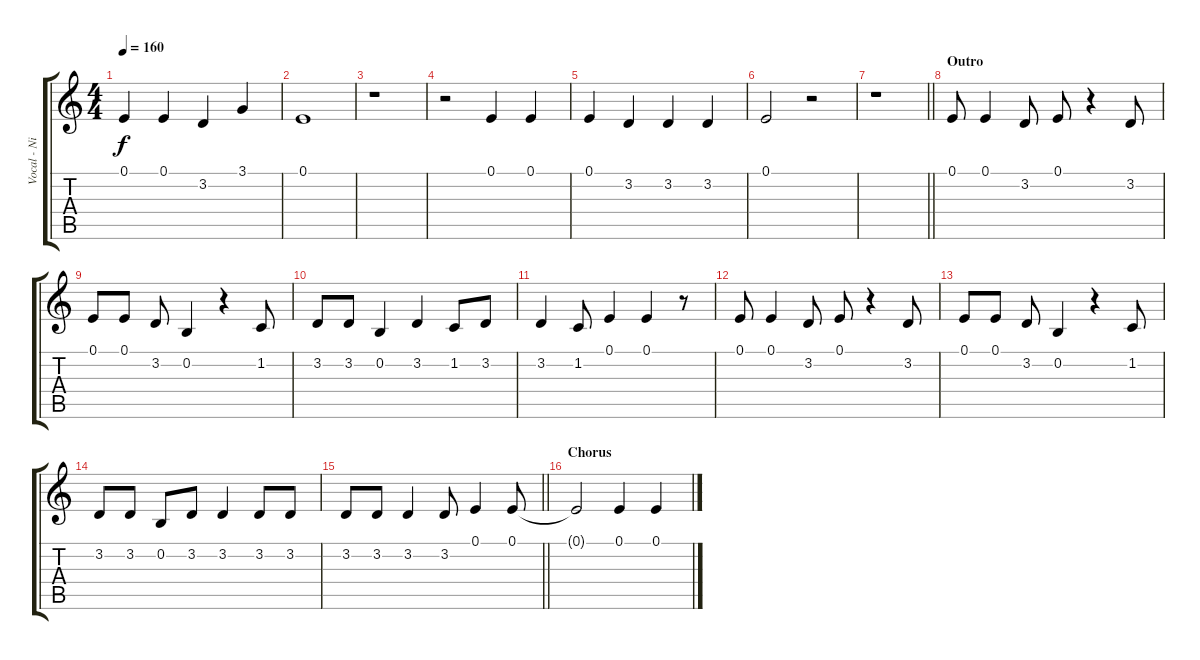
\track ("Vocal - Nikola" "Vocal - Ni") {instrument flute}
\staff {score tabs}
\tuning (E4 B3 G3 D3 A2 E2) {hide}
\ts (4 4)
\tempo 160
\clef g2
\ks c
0.1.4{dy f} 0.1.4 3.2.4 3.1.4 |
0.1.1 |
r.1 |
r.2 0.1.4 0.1.4 |
0.1.4 3.2.4 3.2.4 3.2.4 |
0.1.2 r.2 |
\barLineRight lightlight
r.1 |
\section ("" "Outro")
0.1.8 0.1.4 3.2.8 0.1.8 r.4 3.2.8 |
0.1.8 0.1.8 3.2.8 0.2.4 r.4 1.2.8 |
3.2.8 3.2.8 0.2.4 3.2.4 1.2.8 3.2.8 |
3.2.4 1.2.8 0.1.4 0.1.4 r.8 |
0.1.8 0.1.4 3.2.8 0.1.8 r.4 3.2.8 |
0.1.8 0.1.8 3.2.8 0.2.4 r.4 1.2.8 |
3.2.8 3.2.8 0.2.8 3.2.8 3.2.4 3.2.8 3.2.8 |
\barLineRight lightlight
3.2.8 3.2.8 3.2.4 3.2.8 0.1.4 0.1.8 |
\section ("" "Chorus")
0.1{t}.2 0.1.4 0.1.4
